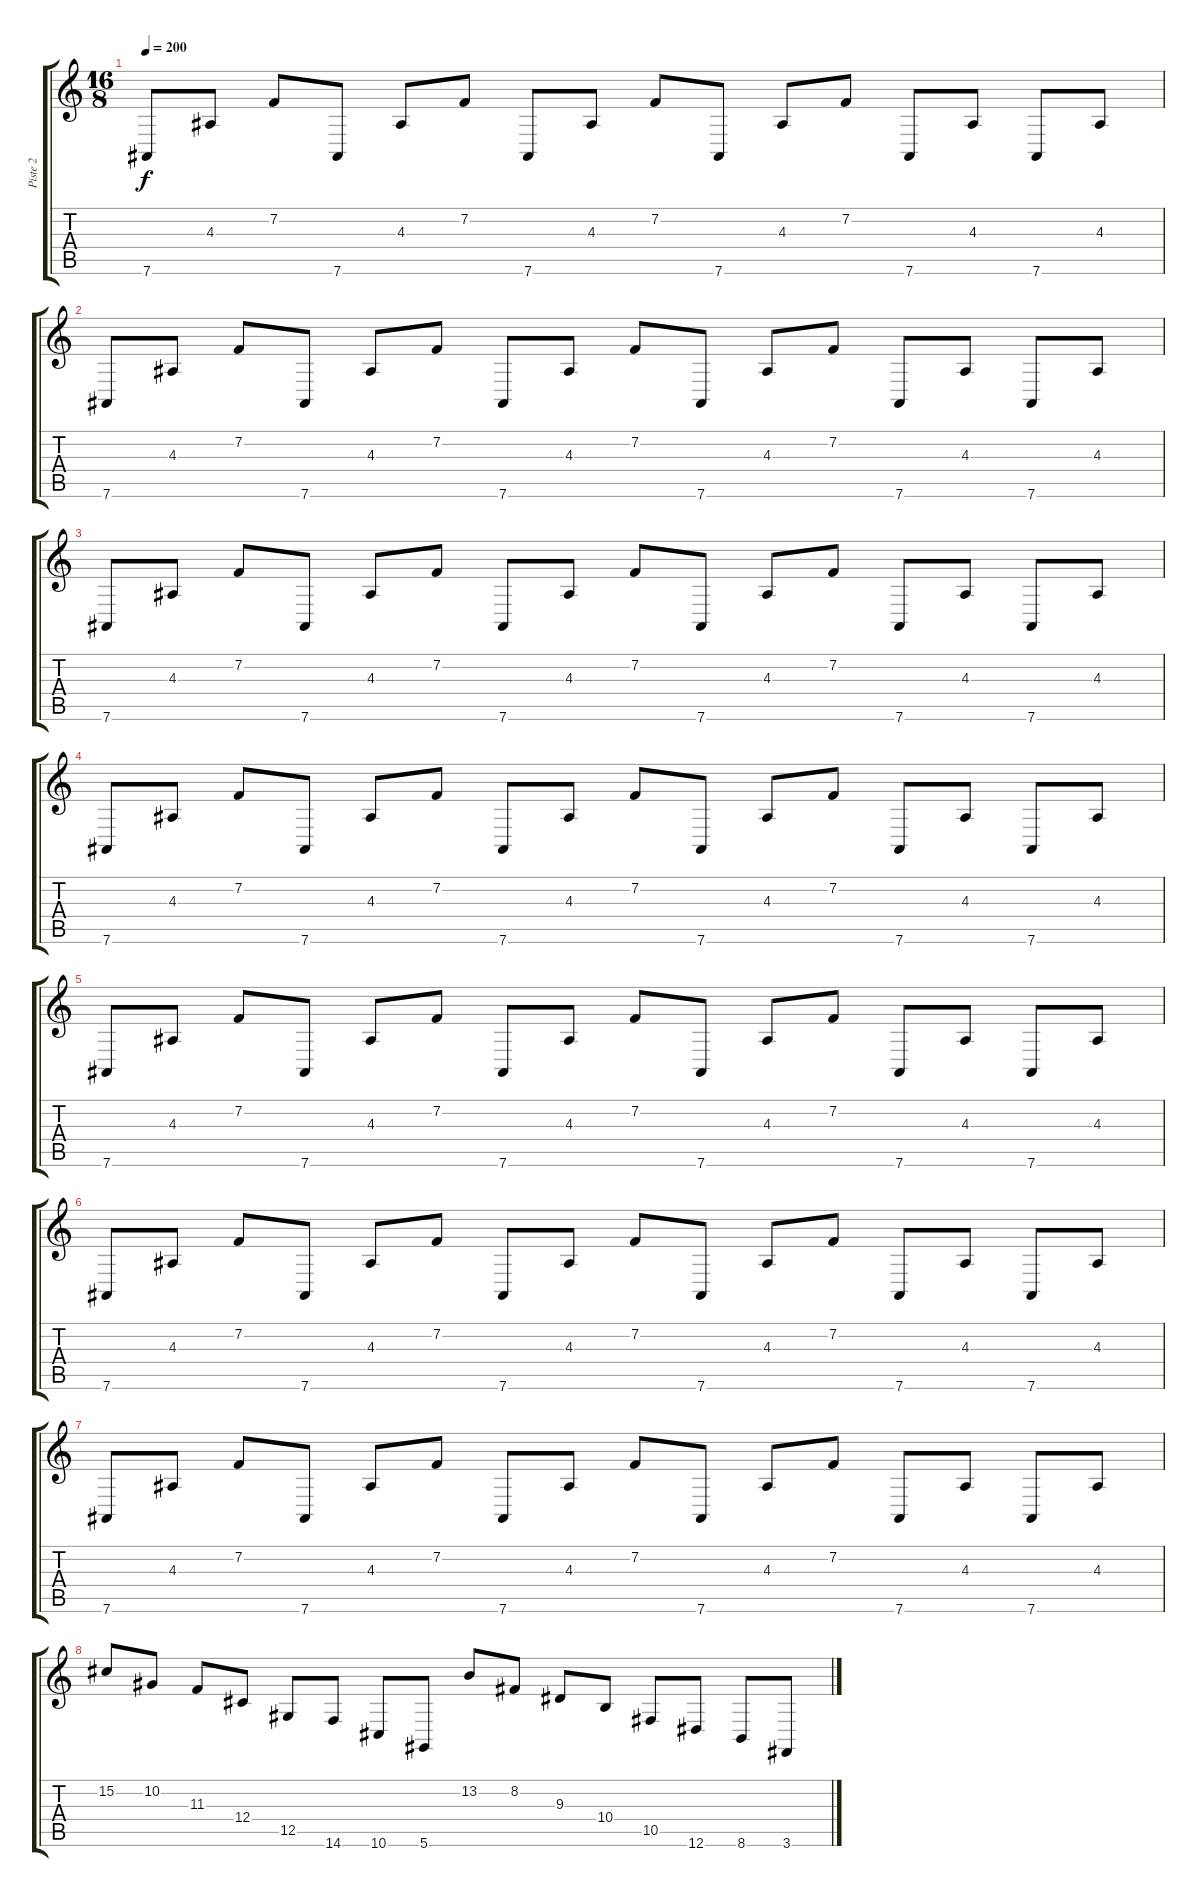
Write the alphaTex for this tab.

\track ("Piste 2" "Piste 2") {instrument lead2sawtooth}
\staff {score tabs}
\tuning (Eb4 Bb3 Gb3 Db3 Ab2 Eb2) {hide}
\ts (16 8)
\tempo 200
\clef g2
\ks c
7.6.8{dy f} 4.3.8 7.2.8 7.6.8 4.3.8 7.2.8 7.6.8 4.3.8 7.2.8 7.6.8 4.3.8 7.2.8 7.6.8 4.3.8 7.6.8 4.3.8 |
7.6.8 4.3.8 7.2.8 7.6.8 4.3.8 7.2.8 7.6.8 4.3.8 7.2.8 7.6.8 4.3.8 7.2.8 7.6.8 4.3.8 7.6.8 4.3.8 |
7.6.8 4.3.8 7.2.8 7.6.8 4.3.8 7.2.8 7.6.8 4.3.8 7.2.8 7.6.8 4.3.8 7.2.8 7.6.8 4.3.8 7.6.8 4.3.8 |
7.6.8 4.3.8 7.2.8 7.6.8 4.3.8 7.2.8 7.6.8 4.3.8 7.2.8 7.6.8 4.3.8 7.2.8 7.6.8 4.3.8 7.6.8 4.3.8 |
7.6.8 4.3.8 7.2.8 7.6.8 4.3.8 7.2.8 7.6.8 4.3.8 7.2.8 7.6.8 4.3.8 7.2.8 7.6.8 4.3.8 7.6.8 4.3.8 |
7.6.8 4.3.8 7.2.8 7.6.8 4.3.8 7.2.8 7.6.8 4.3.8 7.2.8 7.6.8 4.3.8 7.2.8 7.6.8 4.3.8 7.6.8 4.3.8 |
7.6.8 4.3.8 7.2.8 7.6.8 4.3.8 7.2.8 7.6.8 4.3.8 7.2.8 7.6.8 4.3.8 7.2.8 7.6.8 4.3.8 7.6.8 4.3.8 |
15.2.8 10.2.8 11.3.8 12.4.8 12.5.8 14.6.8 10.6.8 5.6.8 13.2.8 8.2.8 9.3.8 10.4.8 10.5.8 12.6.8 8.6.8 3.6.8
